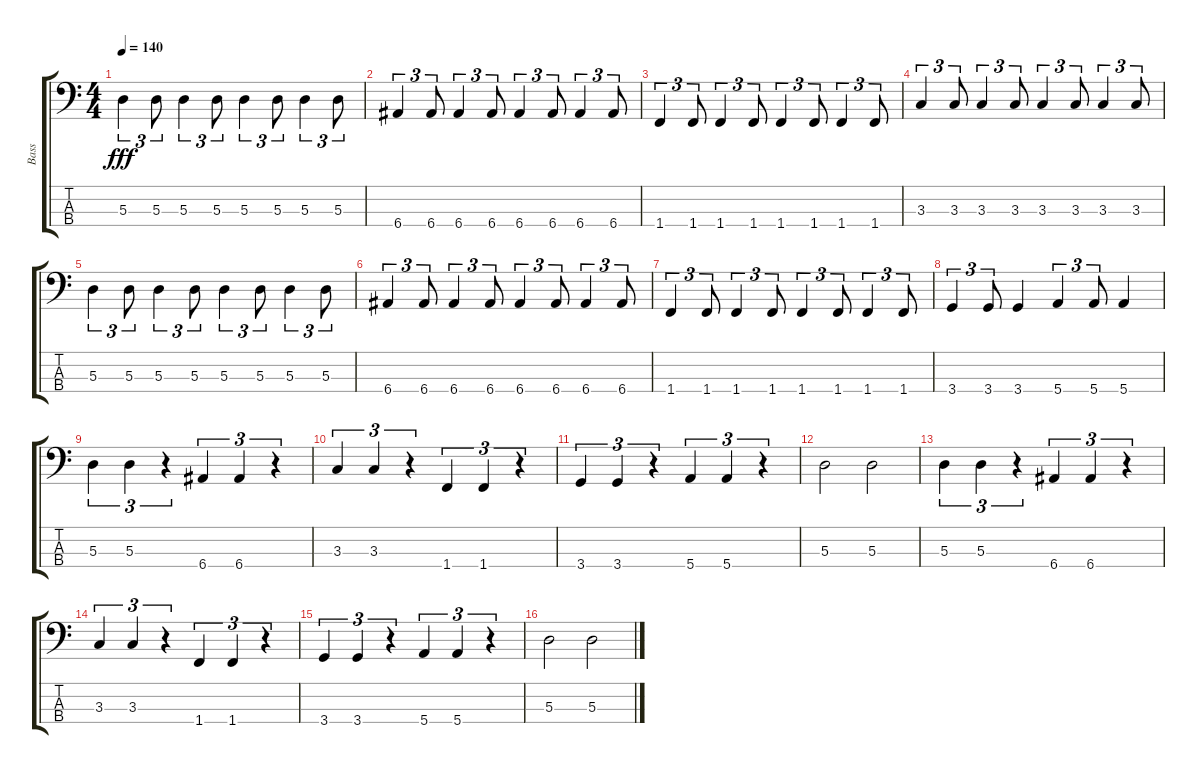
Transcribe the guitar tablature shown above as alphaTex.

\track ("Bass" "Bass") {instrument electricbassfinger}
\staff {score tabs}
\tuning (G2 D2 A1 E1) {hide}
\ts (4 4)
\tempo 140
\clef f4
\ks c
5.3.4{tu (3 2) dy fff} 5.3.8{tu (3 2)} 5.3.4{tu (3 2)} 5.3.8{tu (3 2)} 5.3.4{tu (3 2)} 5.3.8{tu (3 2)} 5.3.4{tu (3 2)} 5.3.8{tu (3 2)} |
6.4.4{tu (3 2)} 6.4.8{tu (3 2)} 6.4.4{tu (3 2)} 6.4.8{tu (3 2)} 6.4.4{tu (3 2)} 6.4.8{tu (3 2)} 6.4.4{tu (3 2)} 6.4.8{tu (3 2)} |
1.4.4{tu (3 2)} 1.4.8{tu (3 2)} 1.4.4{tu (3 2)} 1.4.8{tu (3 2)} 1.4.4{tu (3 2)} 1.4.8{tu (3 2)} 1.4.4{tu (3 2)} 1.4.8{tu (3 2)} |
3.3.4{tu (3 2)} 3.3.8{tu (3 2)} 3.3.4{tu (3 2)} 3.3.8{tu (3 2)} 3.3.4{tu (3 2)} 3.3.8{tu (3 2)} 3.3.4{tu (3 2)} 3.3.8{tu (3 2)} |
5.3.4{tu (3 2)} 5.3.8{tu (3 2)} 5.3.4{tu (3 2)} 5.3.8{tu (3 2)} 5.3.4{tu (3 2)} 5.3.8{tu (3 2)} 5.3.4{tu (3 2)} 5.3.8{tu (3 2)} |
6.4.4{tu (3 2)} 6.4.8{tu (3 2)} 6.4.4{tu (3 2)} 6.4.8{tu (3 2)} 6.4.4{tu (3 2)} 6.4.8{tu (3 2)} 6.4.4{tu (3 2)} 6.4.8{tu (3 2)} |
1.4.4{tu (3 2)} 1.4.8{tu (3 2)} 1.4.4{tu (3 2)} 1.4.8{tu (3 2)} 1.4.4{tu (3 2)} 1.4.8{tu (3 2)} 1.4.4{tu (3 2)} 1.4.8{tu (3 2)} |
3.4.4{tu (3 2)} 3.4.8{tu (3 2)} 3.4.4 5.4.4{tu (3 2)} 5.4.8{tu (3 2)} 5.4.4 |
5.3.4{tu (3 2)} 5.3.4{tu (3 2)} r.4{tu (3 2)} 6.4.4{tu (3 2)} 6.4.4{tu (3 2)} r.4{tu (3 2)} |
3.3.4{tu (3 2)} 3.3.4{tu (3 2)} r.4{tu (3 2)} 1.4.4{tu (3 2)} 1.4.4{tu (3 2)} r.4{tu (3 2)} |
3.4.4{tu (3 2)} 3.4.4{tu (3 2)} r.4{tu (3 2)} 5.4.4{tu (3 2)} 5.4.4{tu (3 2)} r.4{tu (3 2)} |
5.3.2 5.3.2 |
5.3.4{tu (3 2)} 5.3.4{tu (3 2)} r.4{tu (3 2)} 6.4.4{tu (3 2)} 6.4.4{tu (3 2)} r.4{tu (3 2)} |
3.3.4{tu (3 2)} 3.3.4{tu (3 2)} r.4{tu (3 2)} 1.4.4{tu (3 2)} 1.4.4{tu (3 2)} r.4{tu (3 2)} |
3.4.4{tu (3 2)} 3.4.4{tu (3 2)} r.4{tu (3 2)} 5.4.4{tu (3 2)} 5.4.4{tu (3 2)} r.4{tu (3 2)} |
5.3.2 5.3.2
